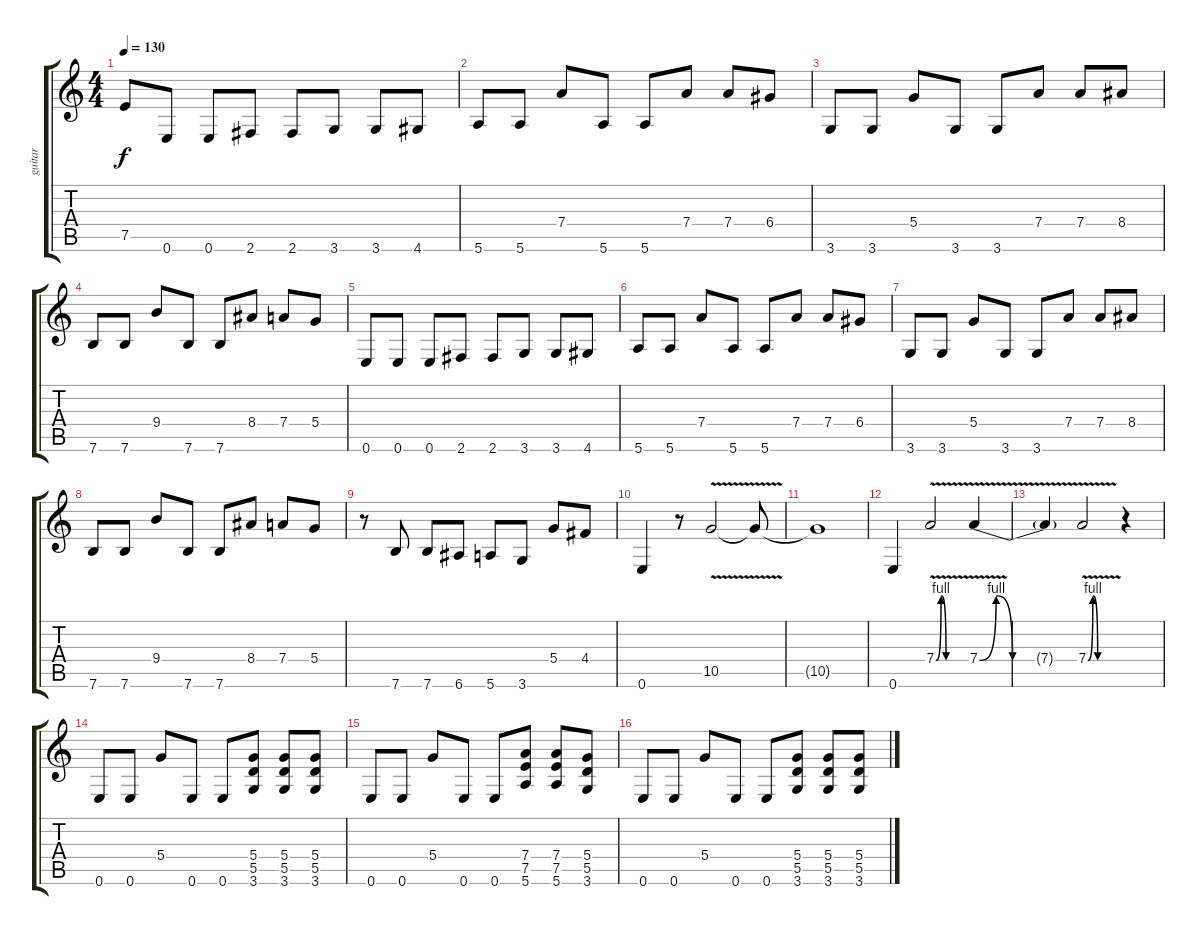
\track ("guitar" "guitar") {instrument distortionguitar}
\staff {score tabs}
\tuning (E4 B3 G3 D3 A2 E2) {hide}
\ts (4 4)
\tempo 130
\clef g2
\ks c
7.5.8{dy f} 0.6.8 0.6.8 2.6.8 2.6.8 3.6.8 3.6.8 4.6.8 |
5.6.8 5.6.8 7.4.8 5.6.8 5.6.8 7.4.8 7.4.8 6.4.8 |
3.6.8 3.6.8 5.4.8 3.6.8 3.6.8 7.4.8 7.4.8 8.4.8 |
7.6.8 7.6.8 9.4.8 7.6.8 7.6.8 8.4.8 7.4.8 5.4.8 |
0.6.8 0.6.8 0.6.8 2.6.8 2.6.8 3.6.8 3.6.8 4.6.8 |
5.6.8 5.6.8 7.4.8 5.6.8 5.6.8 7.4.8 7.4.8 6.4.8 |
3.6.8 3.6.8 5.4.8 3.6.8 3.6.8 7.4.8 7.4.8 8.4.8 |
7.6.8 7.6.8 9.4.8 7.6.8 7.6.8 8.4.8 7.4.8 5.4.8 |
r.8 7.6.8 7.6.8 6.6.8 5.6.8 3.6.8 5.4.8 4.4.8 |
0.6.4 r.8 10.5{v}.2 10.5{t}.8 |
10.5{t}.1 |
0.6.4 7.4{be (custom 0 0 10 4 20 0 60 0) v}.2 7.4{be (custom 0 0 10 4 20 0 60 0) v}.4 |
7.4{t}.4 7.4{be (custom 0 0 10 4 20 0 60 0) v}.2 r.4 |
0.6.8 0.6.8 5.4.8 0.6.8 0.6.8 (5.4 5.5 3.6).8 (5.4 5.5 3.6).8 (5.4 5.5 3.6).8 |
0.6.8 0.6.8 5.4.8 0.6.8 0.6.8 (7.4 7.5 5.6).8 (7.4 7.5 5.6).8 (5.4 5.5 3.6).8 |
0.6.8 0.6.8 5.4.8 0.6.8 0.6.8 (5.4 5.5 3.6).8 (5.4 5.5 3.6).8 (5.4 5.5 3.6).8
